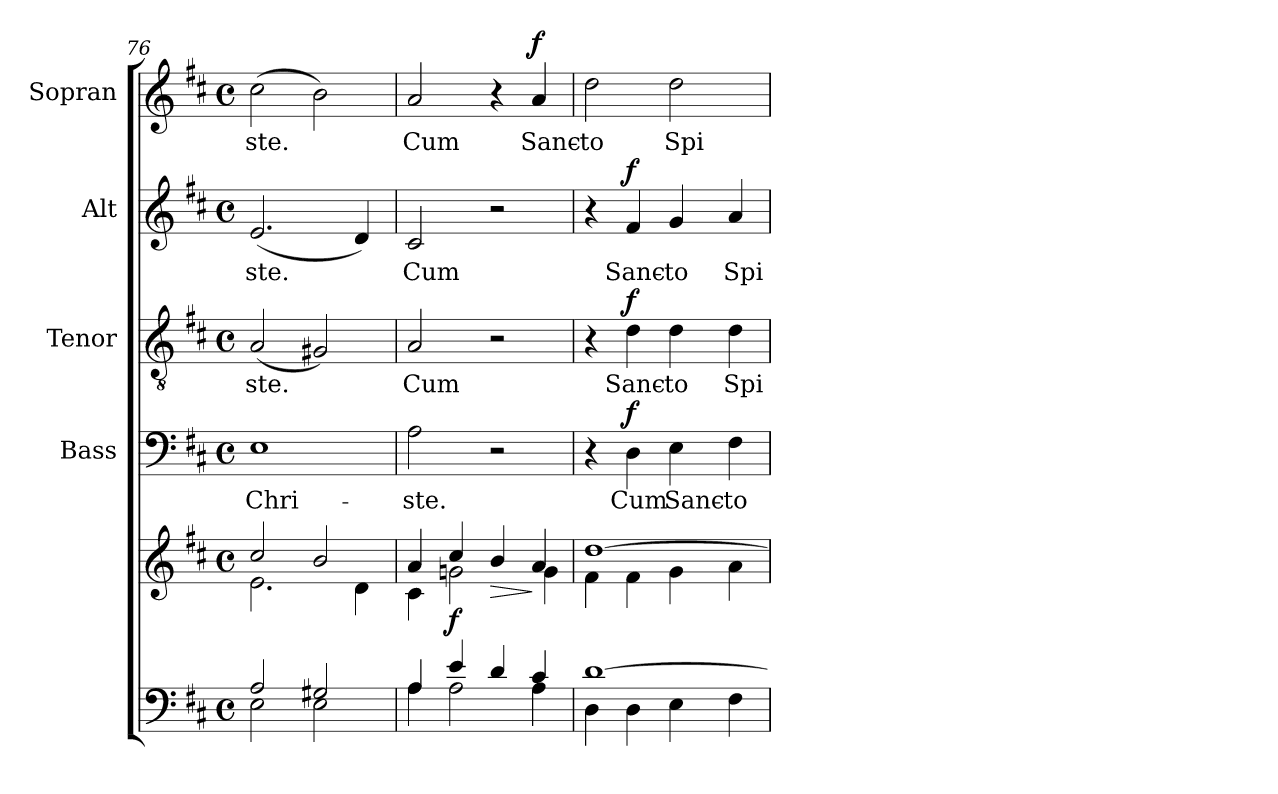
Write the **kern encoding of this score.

**kern	**kern	**dynam	**kern	**text	**dynam	**kern	**text	**dynam	**kern	**text	**dynam	**kern	**text	**dynam
*part5	*part5	*part5	*part4	*part4	*part4	*part3	*part3	*part3	*part2	*part2	*part2	*part1	*part1	*part1
*staff6	*staff5	*staff5/6	*staff4	*staff4	*staff4	*staff3	*staff3	*staff3	*staff2	*staff2	*staff2	*staff1	*staff1	*staff1
*	*	*	*I"Bass	*	*	*I"Tenor	*	*	*I"Alt	*	*	*I"Sopran	*	*
*	*	*	*I'B.	*	*	*I'T.	*	*	*I'A.	*	*	*I'S.	*	*
*clefF4	*clefG2	*	*clefF4	*	*	*clefGv2	*	*	*clefG2	*	*	*clefG2	*	*
*k[f#c#]	*k[f#c#]	*	*k[f#c#]	*	*	*k[f#c#]	*	*	*k[f#c#]	*	*	*k[f#c#]	*	*
*D:	*D:	*	*D:	*	*	*D:	*	*	*D:	*	*	*D:	*	*
*M4/4	*M4/4	*	*M4/4	*	*	*M4/4	*	*	*M4/4	*	*	*M4/4	*	*
*met(c)	*met(c)	*	*met(c)	*	*	*met(c)	*	*	*met(c)	*	*	*met(c)	*	*
=76	=76	=76	=76	=76	=76	=76	=76	=76	=76	=76	=76	=76	=76	=76
*^	*^	*	*	*	*	*	*	*	*	*	*	*	*	*
!	!	!	!	!	!	!LO:LY:b	!	!	!LO:LY:b	!	!	!LO:LY:b	!	!	!LO:LY:b	!
2A/	2E\	2cc#/	2.e\	.	1E	Chri-	.	(<2A/	-ste.	.	(<2.e/	-ste.	.	(>2cc#\	-ste.	.
2G#X/	2E\	2b/	.	.	.	.	.	2G#X/)	.	.	.	.	.	2b\)	.	.
.	.	.	4d\	.	.	.	.	.	.	.	4d/)	.	.	.	.	.
!!LO:LB:g=z
=77	=77	=77	=77	=77	=77	=77	=77	=77	=77	=77	=77	=77	=77	=77	=77	=77
!	!	!	!	!	!	!LO:LY:b	!	!	!LO:LY:b	!	!	!LO:LY:b	!	!	!LO:LY:b	!
4A/	4A\	4a/	4c#\	.	2A\	-ste.	.	2A/	Cum	.	2c#/	Cum	.	2a/	Cum	.
!	!	!	!	!LO:DY:b	!	!	!	!	!	!	!	!	!	!	!	!
4e/	2A\	4cc#/	2gn\	f	.	.	.	.	.	.	.	.	.	.	.	.
!	!	!	!	!LO:HP:b	!	!	!	!	!	!	!	!	!	!	!	!
4d/	.	4b/	.	>	2r	.	.	2r	.	.	2r	.	.	4r	.	.
!	!	!	!	!	!	!	!	!	!	!	!	!	!	!	!LO:LY:b	!LO:DY:a
4c#/	4A\	4a/	4g\	]	.	.	.	.	.	.	.	.	.	4a/	Sanc-	f
=78	=78	=78	=78	=78	=78	=78	=78	=78	=78	=78	=78	=78	=78	=78	=78	=78
!	!	!	!	!	!	!	!	!	!	!	!	!	!	!	!LO:LY:b	!
[>1d	4D\	[>1dd	4f#\	.	4r	.	.	4r	.	.	4r	.	.	2dd\	-to	.
!	!	!	!	!	!	!LO:LY:b	!LO:DY:a	!	!LO:LY:b	!LO:DY:a	!	!LO:LY:b	!LO:DY:a	!	!	!
.	4D\	.	4f#\	.	4D\	Cum	f	4d\	Sanc-	f	4f#/	Sanc-	f	.	.	.
!	!	!	!	!	!	!LO:LY:b	!	!	!LO:LY:b	!	!	!LO:LY:b	!	!	!LO:LY:b	!
.	4E\	.	4g\	.	4E\	Sanc-	.	4d\	-to	.	4g/	-to	.	2dd\	Spi-	.
!	!	!	!	!	!	!LO:LY:b	!	!	!LO:LY:b	!	!	!LO:LY:b	!	!	!	!
.	4F#\	.	4a\	.	4F#\	-to	.	4d\	Spi-	.	4a/	Spi-	.	.	.	.
*v	*v	*	*	*	*	*	*	*	*	*	*	*	*	*	*	*
*	*v	*v	*	*	*	*	*	*	*	*	*	*	*	*	*
=	=	=	=	=	=	=	=	=	=	=	=	=	=	=
*-	*-	*-	*-	*-	*-	*-	*-	*-	*-	*-	*-	*-	*-	*-
